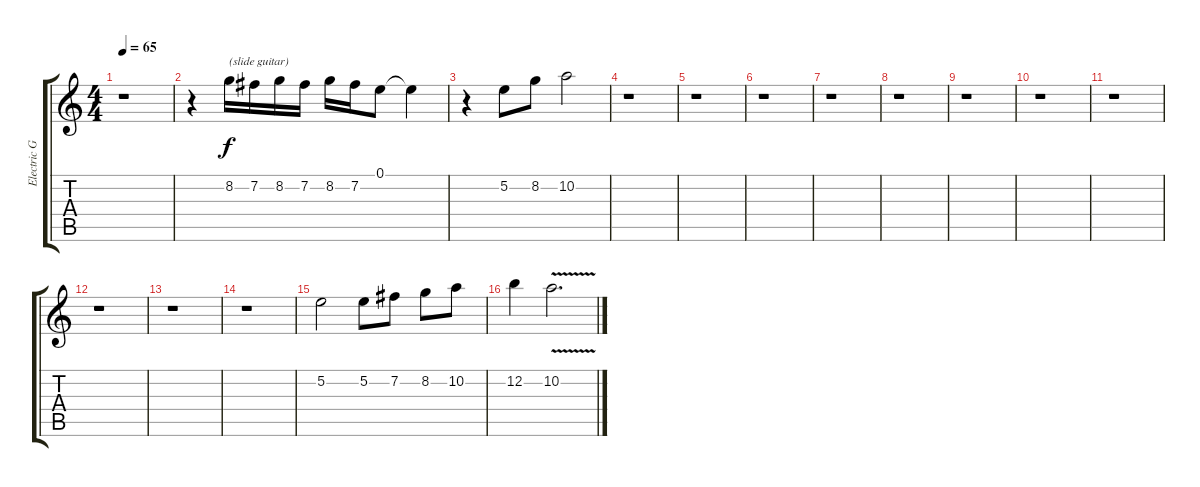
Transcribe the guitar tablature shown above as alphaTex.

\track ("Electric Guitar 1" "Electric G") {instrument electricguitarclean}
\staff {score tabs}
\tuning (E4 B3 G3 D3 A2 E2) {hide}
\ts (4 4)
\tempo 65
\clef g2
\ks c
r.1{dy f} |
r.4 8.2.16{txt "(slide guitar)"} 7.2.16 8.2.16 7.2.16 8.2.16 7.2.16 0.1.8 0.1{t}.4 |
r.4 5.2.8 8.2.8 10.2.2 |
r.1 |
r.1 |
r.1 |
r.1 |
r.1 |
r.1 |
r.1 |
r.1 |
r.1 |
r.1 |
r.1 |
5.2.2 5.2.8 7.2.8 8.2.8 10.2.8 |
12.2.4 10.2{v}.2{d}
